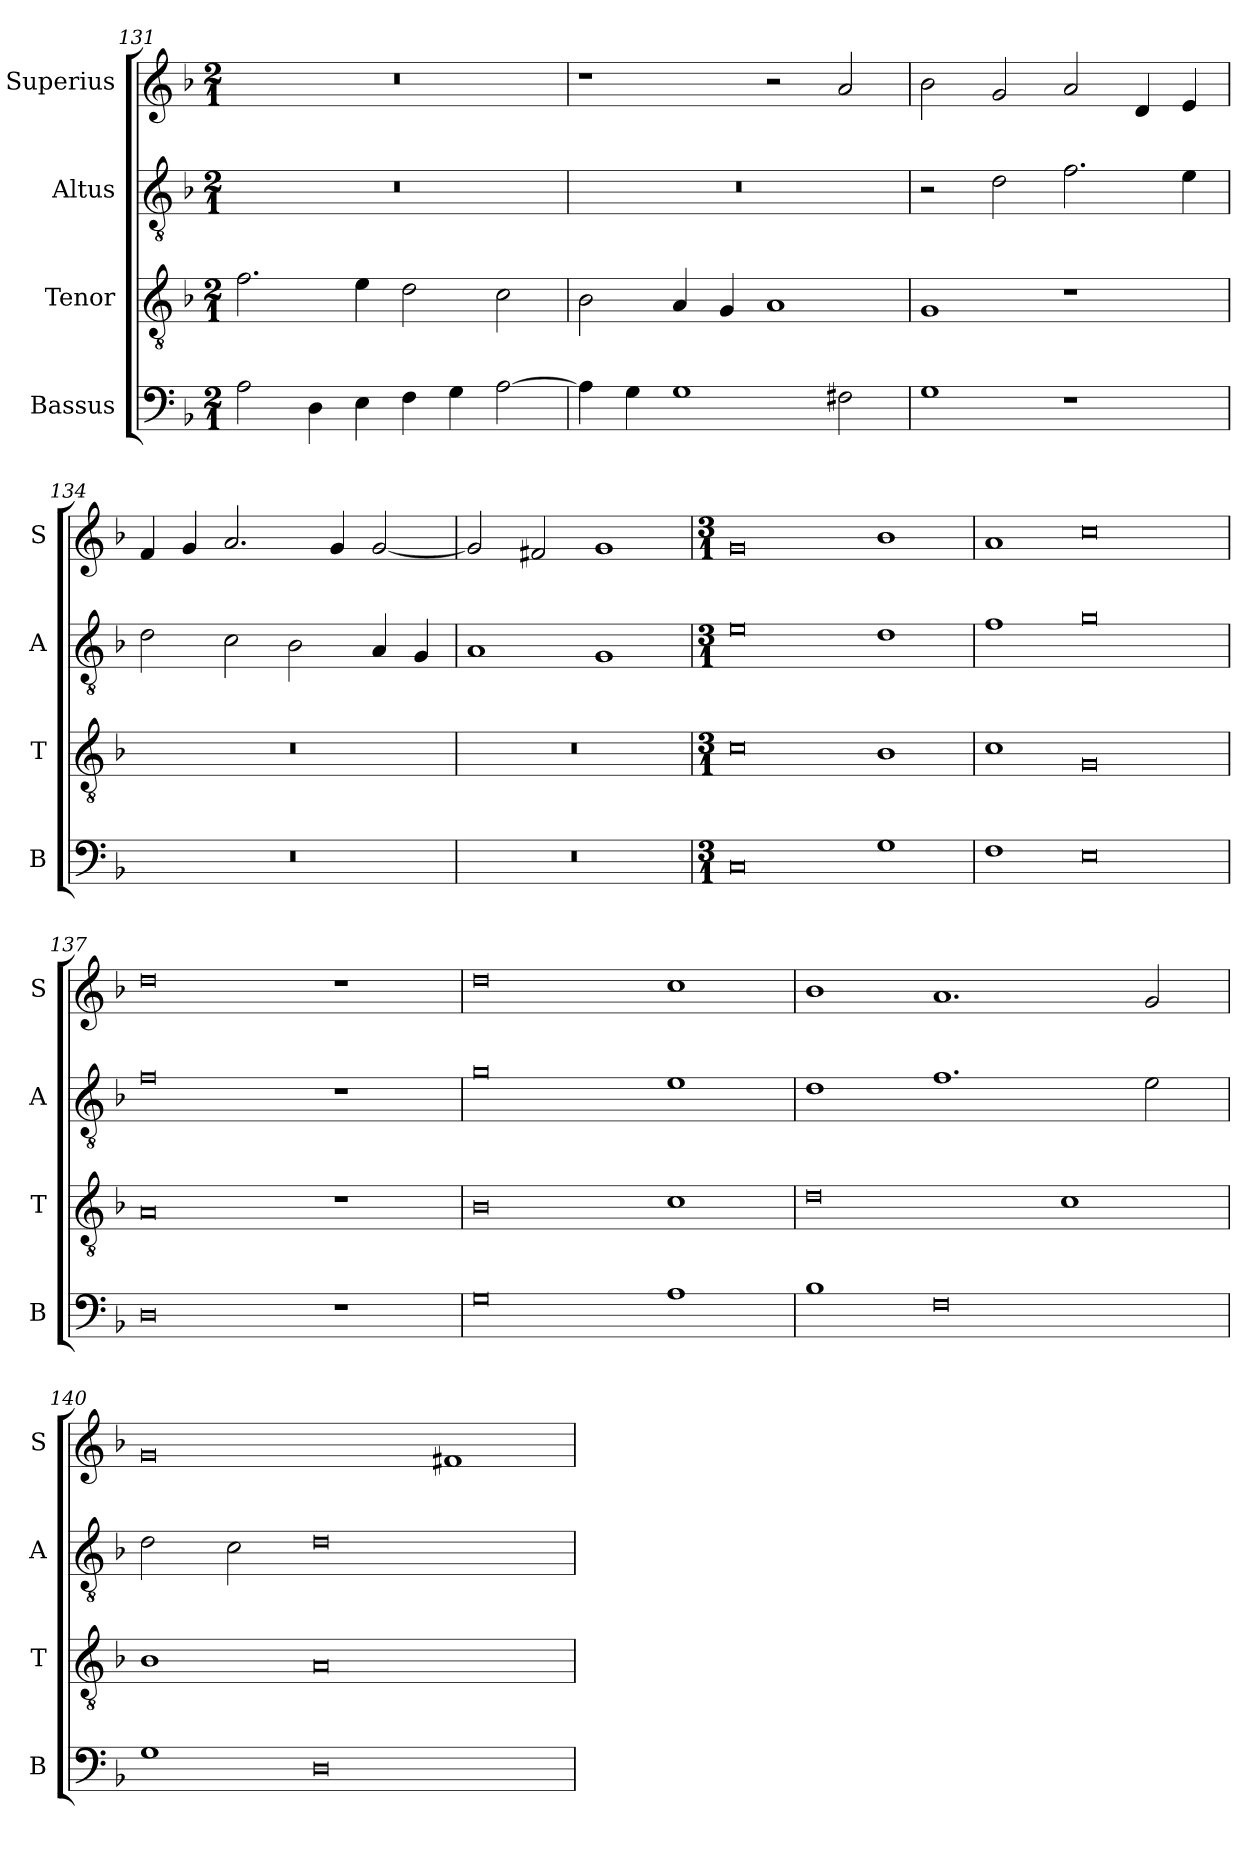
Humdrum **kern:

**kern	**kern	**kern	**kern
*part4	*part3	*part2	*part1
*staff4	*staff3	*staff2	*staff1
*I"Bassus	*I"Tenor	*I"Altus	*I"Superius
*I'B	*I'T	*I'A	*I'S
*clefF4	*clefGv2	*clefGv2	*clefG2
*k[b-]	*k[b-]	*k[b-]	*k[b-]
*F:	*F:	*F:	*F:
*M2/1	*M2/1	*M2/1	*M2/1
=131	=131	=131	=131
2A	2.f	0r	0r
4D	.	.	.
4E	4e	.	.
4F	2d	.	.
4G	.	.	.
[2A	2c	.	.
=132	=132	=132	=132
4A]	2B-	0r	1r
4G	.	.	.
1G	4A	.	.
.	4G	.	.
.	1A	.	2r
2F#X	.	.	2a
=133	=133	=133	=133
1G	1G	2r	2b-
.	.	2d	2g
1r	1r	2.f	2a
.	.	.	4d
.	.	4e	4e
=134	=134	=134	=134
0r	0r	2d	4f
.	.	.	4g
.	.	2c	2.a
.	.	2B-	.
.	.	.	4g
.	.	4A	[2g
.	.	4G	.
=135	=135	=135	=135
0r	0r	1A	2g]
.	.	.	2f#X
.	.	1G	1g
=	=	=	=
*M3/1	*M3/1	*M3/1	*M3/1
0C	0c	0e	0g
1G	1B-	1d	1b-
=136	=136	=136	=136
1F	1c	1f	1a
0E	0G	0g	0cc
=137	=137	=137	=137
0D	0A	0f	0dd
1r	1r	1r	1r
=138	=138	=138	=138
0G	0B-	0g	0dd
1A	1c	1e	1cc
=139	=139	=139	=139
1B-	0d	1d	1b-
0F	.	1.f	1.a
.	1c	.	.
.	.	2e	2g
=140	=140	=140	=140
1G	1B-	2d	0g
.	.	2c	.
0D	0A	0d	.
.	.	.	1f#X
=	=	=	=
*-	*-	*-	*-
